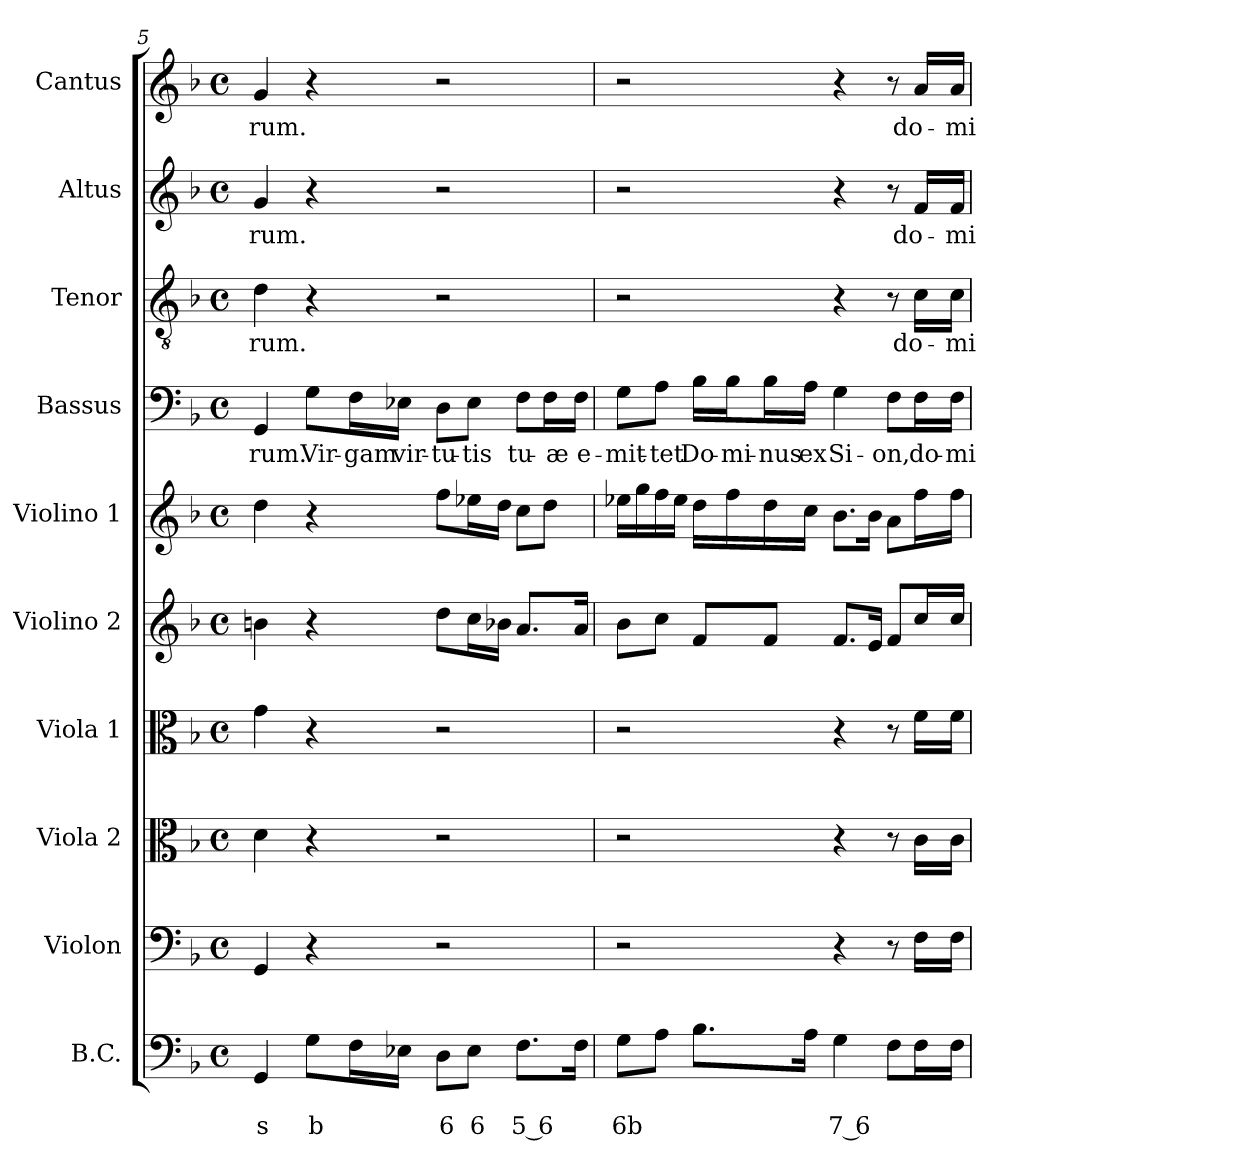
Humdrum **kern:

**kern	**text	**text	**kern	**kern	**kern	**kern	**kern	**kern	**text	**kern	**text	**kern	**text	**kern	**text
*part10	*part10	*part10	*part9	*part8	*part7	*part6	*part5	*part4	*part4	*part3	*part3	*part2	*part2	*part1	*part1
*staff10	*staff10	*staff10	*staff9	*staff8	*staff7	*staff6	*staff5	*staff4	*staff4	*staff3	*staff3	*staff2	*staff2	*staff1	*staff1
*I"B.C.	*	*	*I"Violon	*I"Viola 2	*I"Viola 1	*I"Violino 2	*I"Violino 1	*I"Bassus	*	*I"Tenor	*	*I"Altus	*	*I"Cantus	*
*I'B.C.	*	*	*I'Vn	*I'Va2	*I'Va1	*I'Vn2	*I'Vn1	*I'B	*	*I'T	*	*I'A	*	*I'C	*
*clefF4	*	*	*clefF4	*clefC3	*clefC3	*clefG2	*clefG2	*clefF4	*	*clefGv2	*	*clefG2	*	*clefG2	*
*k[b-]	*	*	*k[b-]	*k[b-]	*k[b-]	*k[b-]	*k[b-]	*k[b-]	*	*k[b-]	*	*k[b-]	*	*k[b-]	*
*F:	*	*	*F:	*F:	*F:	*F:	*F:	*F:	*	*F:	*	*F:	*	*F:	*
*M4/4	*	*	*M4/4	*M4/4	*M4/4	*M4/4	*M4/4	*M4/4	*	*M4/4	*	*M4/4	*	*M4/4	*
*met(c)	*	*	*met(c)	*met(c)	*met(c)	*met(c)	*met(c)	*met(c)	*	*met(c)	*	*met(c)	*	*met(c)	*
=5	=5	=5	=5	=5	=5	=5	=5	=5	=5	=5	=5	=5	=5	=5	=5
!	!	!LO:LY:b	!	!	!	!	!	!	!	!	!	!	!	!	!
!	!	!	!	!	!	!	!	!	!LO:LY:b	!	!	!	!	!	!
!	!	!	!	!	!	!	!	!	!	!	!LO:LY:b	!	!	!	!
!	!	!	!	!	!	!	!	!	!	!	!	!	!LO:LY:b	!	!
!	!	!	!	!	!	!	!	!	!	!	!	!	!	!	!LO:LY:b
4GG/	.	s	4GG/	4d\	4g\	4bn\	4dd\	4GG/	-rum.	4d\	-rum.	4g/	-rum.	4g/	-rum.
!	!	!LO:LY:b	!	!	!	!	!	!	!	!	!	!	!	!	!
!	!	!	!	!	!	!	!	!	!LO:LY:b	!	!	!	!	!	!
8G\L	.	b	4r	4r	4r	4r	4r	8G\L	Vir-	4r	.	4r	.	4r	.
!	!	!	!	!	!	!	!	!	!LO:LY:b	!	!	!	!	!	!
16F\L	.	.	.	.	.	.	.	16F\L	-gam	.	.	.	.	.	.
!	!	!	!	!	!	!	!	!	!LO:LY:b	!	!	!	!	!	!
16E-X\JJ	.	.	.	.	.	.	.	16E-X\JJ	vir-	.	.	.	.	.	.
!	!	!LO:LY:b	!	!	!	!	!	!	!	!	!	!	!	!	!
!	!	!	!	!	!	!	!	!	!LO:LY:b	!	!	!	!	!	!
8D\L	.	6	2r	2r	2r	8dd\L	8ff\L	8D\L	-tu-	2r	.	2r	.	2r	.
!	!	!LO:LY:b	!	!	!	!	!	!	!	!	!	!	!	!	!
!	!	!	!	!	!	!	!	!	!LO:LY:b	!	!	!	!	!	!
8E-\J	.	6	.	.	.	16cc\L	16ee-X\L	8E-\J	-tis	.	.	.	.	.	.
.	.	.	.	.	.	16b-X\JJ	16dd\JJ	.	.	.	.	.	.	.	.
!	!	!LO:LY:b	!	!	!	!	!	!	!	!	!	!	!	!	!
!	!	!	!	!	!	!	!	!	!LO:LY:b	!	!	!	!	!	!
8.F\L	.	5 6	.	.	.	8.a/L	8cc\L	8F\L	tu-	.	.	.	.	.	.
!	!	!	!	!	!	!	!	!	!LO:LY:b	!	!	!	!	!	!
.	.	.	.	.	.	.	8dd\J	16F\L	-æ	.	.	.	.	.	.
!	!	!	!	!	!	!	!	!	!LO:LY:b	!	!	!	!	!	!
16F\Jk	.	.	.	.	.	16a/Jk	.	16F\JJ	e-	.	.	.	.	.	.
!!LO:LB:g=z
=6	=6	=6	=6	=6	=6	=6	=6	=6	=6	=6	=6	=6	=6	=6	=6
!	!	!LO:LY:b	!	!	!	!	!	!	!	!	!	!	!	!	!
!	!	!	!	!	!	!	!	!	!LO:LY:b	!	!	!	!	!	!
8G\L	.	6b	2r	2r	2r	8b-\L	16ee-X\LL	8G\L	-mit-	2r	.	2r	.	2r	.
.	.	.	.	.	.	.	16gg\	.	.	.	.	.	.	.	.
!	!	!	!	!	!	!	!	!	!LO:LY:b	!	!	!	!	!	!
8A\J	.	.	.	.	.	8cc\J	16ff\	8A\J	-tet	.	.	.	.	.	.
.	.	.	.	.	.	.	16ee-\JJ	.	.	.	.	.	.	.	.
!	!	!	!	!	!	!	!	!	!LO:LY:b	!	!	!	!	!	!
8.B-\L	.	.	.	.	.	8f/L	16dd\LL	16B-\LL	Do-	.	.	.	.	.	.
!	!	!	!	!	!	!	!	!	!LO:LY:b	!	!	!	!	!	!
.	.	.	.	.	.	.	16ff\	16B-\J	-mi-	.	.	.	.	.	.
!	!	!	!	!	!	!	!	!	!LO:LY:b	!	!	!	!	!	!
.	.	.	.	.	.	8f/J	16dd\	16B-\L	-nus	.	.	.	.	.	.
!	!	!	!	!	!	!	!	!	!LO:LY:b	!	!	!	!	!	!
16A\Jk	.	.	.	.	.	.	16cc\JJ	16A\JJ	ex	.	.	.	.	.	.
!	!	!LO:LY:b	!	!	!	!	!	!	!	!	!	!	!	!	!
!	!	!	!	!	!	!	!	!	!LO:LY:b	!	!	!	!	!	!
4G\	.	7 6	4r	4r	4r	8.f/L	8.b-\L	4G\	Si-	4r	.	4r	.	4r	.
.	.	.	.	.	.	16e/Jk	16b-\Jk	.	.	.	.	.	.	.	.
!	!	!	!	!	!	!	!	!	!LO:LY:b	!	!	!	!	!	!
8F\L	.	.	8r	8r	8r	8f/L	8a\L	8F\L	-on,	8r	.	8r	.	8r	.
!	!	!	!	!	!	!	!	!	!LO:LY:b	!	!	!	!	!	!
!	!	!	!	!	!	!	!	!	!	!	!LO:LY:b	!	!	!	!
!	!	!	!	!	!	!	!	!	!	!	!	!	!LO:LY:b	!	!
!	!	!	!	!	!	!	!	!	!	!	!	!	!	!	!LO:LY:b
16F\L	.	.	16F\LL	16c\LL	16f\LL	16cc/L	16ff\L	16F\L	do-	16c\LL	do-	16f/LL	do-	16a/LL	do-
!	!	!	!	!	!	!	!	!	!LO:LY:b	!	!	!	!	!	!
!	!	!	!	!	!	!	!	!	!	!	!LO:LY:b	!	!	!	!
!	!	!	!	!	!	!	!	!	!	!	!	!	!LO:LY:b	!	!
!	!	!	!	!	!	!	!	!	!	!	!	!	!	!	!LO:LY:b
16F\JJ	.	.	16F\JJ	16c\JJ	16f\JJ	16cc/JJ	16ff\JJ	16F\JJ	-mi-	16c\JJ	-mi-	16f/JJ	-mi-	16a/JJ	-mi-
=	=	=	=	=	=	=	=	=	=	=	=	=	=	=	=
*-	*-	*-	*-	*-	*-	*-	*-	*-	*-	*-	*-	*-	*-	*-	*-
